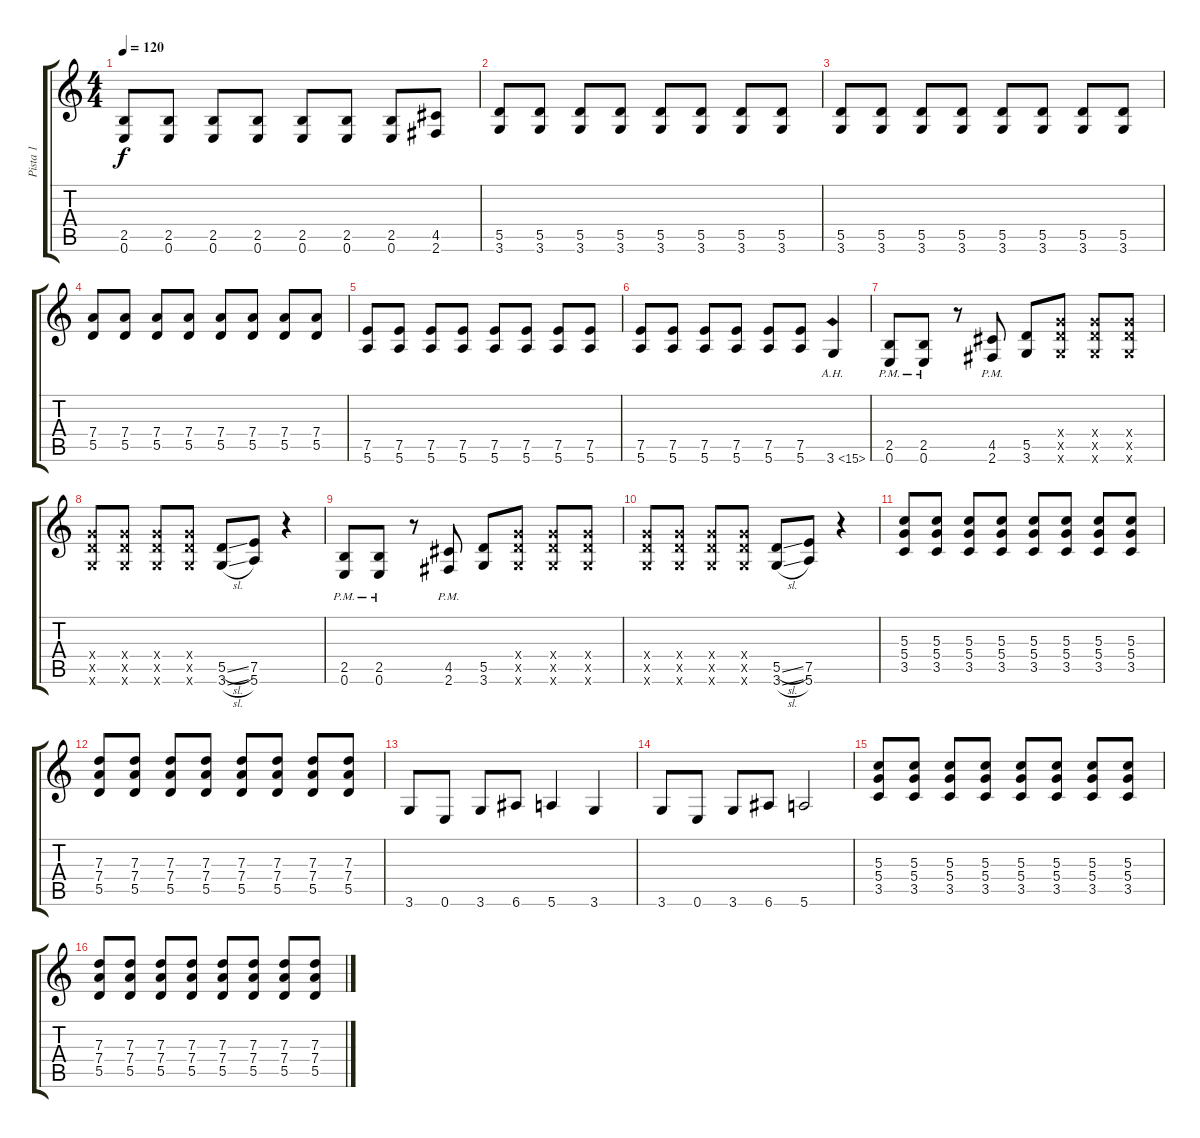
\track ("Pista 1" "Pista 1") {instrument distortionguitar}
\staff {score tabs}
\tuning (E4 B3 G3 D3 A2 E2) {hide}
\ts (4 4)
\tempo 120
\clef g2
\ks c
(2.5 0.6).8{dy f} (2.5 0.6).8 (2.5 0.6).8 (2.5 0.6).8 (2.5 0.6).8 (2.5 0.6).8 (2.5 0.6).8 (4.5 2.6).8 |
(5.5 3.6).8 (5.5 3.6).8 (5.5 3.6).8 (5.5 3.6).8 (5.5 3.6).8 (5.5 3.6).8 (5.5 3.6).8 (5.5 3.6).8 |
(5.5 3.6).8 (5.5 3.6).8 (5.5 3.6).8 (5.5 3.6).8 (5.5 3.6).8 (5.5 3.6).8 (5.5 3.6).8 (5.5 3.6).8 |
(7.4 5.5).8 (7.4 5.5).8 (7.4 5.5).8 (7.4 5.5).8 (7.4 5.5).8 (7.4 5.5).8 (7.4 5.5).8 (7.4 5.5).8 |
(7.5 5.6).8 (7.5 5.6).8 (7.5 5.6).8 (7.5 5.6).8 (7.5 5.6).8 (7.5 5.6).8 (7.5 5.6).8 (7.5 5.6).8 |
(7.5 5.6).8 (7.5 5.6).8 (7.5 5.6).8 (7.5 5.6).8 (7.5 5.6).8 (7.5 5.6).8 3.6{ah 12}.4 |
(2.5{pm} 0.6{pm}).8 (2.5{pm} 0.6{pm}).8 r.8 (4.5{pm} 2.6{pm}).8 (5.5 3.6).8 (5.4{x} 5.5{x} 3.6{x}).8 (5.4{x} 5.5{x} 3.6{x}).8 (5.4{x} 5.5{x} 3.6{x}).8 |
(5.4{x} 5.5{x} 3.6{x}).8 (5.4{x} 5.5{x} 3.6{x}).8 (5.4{x} 5.5{x} 3.6{x}).8 (5.4{x} 5.5{x} 3.6{x}).8 (5.5{sl} 3.6{sl}).8 (7.5 5.6).8 r.4 |
(2.5{pm} 0.6{pm}).8 (2.5{pm} 0.6{pm}).8 r.8 (4.5{pm} 2.6{pm}).8 (5.5 3.6).8 (5.4{x} 5.5{x} 3.6{x}).8 (5.4{x} 5.5{x} 3.6{x}).8 (5.4{x} 5.5{x} 3.6{x}).8 |
(5.4{x} 5.5{x} 3.6{x}).8 (5.4{x} 5.5{x} 3.6{x}).8 (5.4{x} 5.5{x} 3.6{x}).8 (5.4{x} 5.5{x} 3.6{x}).8 (5.5{sl} 3.6{sl}).8 (7.5 5.6).8 r.4 |
(5.3 5.4 3.5).8 (5.3 5.4 3.5).8 (5.3 5.4 3.5).8 (5.3 5.4 3.5).8 (5.3 5.4 3.5).8 (5.3 5.4 3.5).8 (5.3 5.4 3.5).8 (5.3 5.4 3.5).8 |
(7.3 7.4 5.5).8 (7.3 7.4 5.5).8 (7.3 7.4 5.5).8 (7.3 7.4 5.5).8 (7.3 7.4 5.5).8 (7.3 7.4 5.5).8 (7.3 7.4 5.5).8 (7.3 7.4 5.5).8 |
3.6.8 0.6.8 3.6.8 6.6.8 5.6.4 3.6.4 |
3.6.8 0.6.8 3.6.8 6.6.8 5.6.2 |
(5.3 5.4 3.5).8 (5.3 5.4 3.5).8 (5.3 5.4 3.5).8 (5.3 5.4 3.5).8 (5.3 5.4 3.5).8 (5.3 5.4 3.5).8 (5.3 5.4 3.5).8 (5.3 5.4 3.5).8 |
(7.3 7.4 5.5).8 (7.3 7.4 5.5).8 (7.3 7.4 5.5).8 (7.3 7.4 5.5).8 (7.3 7.4 5.5).8 (7.3 7.4 5.5).8 (7.3 7.4 5.5).8 (7.3 7.4 5.5).8
